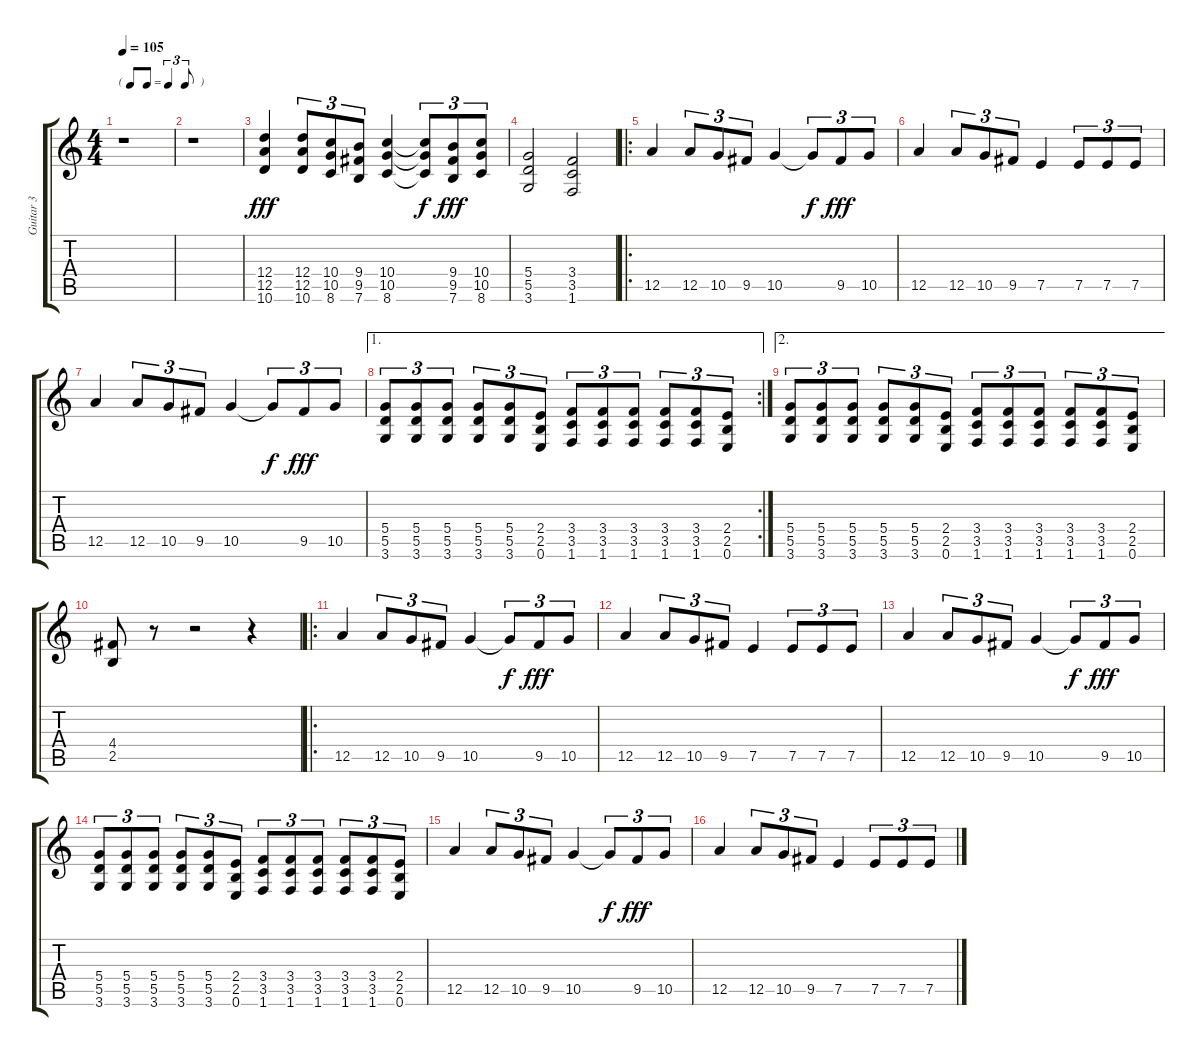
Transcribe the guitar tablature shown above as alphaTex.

\track ("Guitar 3" "Guitar 3") {instrument distortionguitar}
\staff {score tabs}
\tuning (E4 B3 G3 D3 A2 E2) {hide}
\ts (4 4)
\tf triplet8th
\tempo 105
\clef g2
\ks c
r.1{dy fff instrument distortionguitar} |
r.1 |
(12.4 12.5 10.6).4 (12.4 12.5 10.6).8{tu (3 2)} (10.4 10.5 8.6).8{tu (3 2)} (9.4 9.5 7.6).8{tu (3 2)} (10.4 10.5 8.6).4 (10.4{t} 10.5{t} 8.6{t}).8{tu (3 2) dy f} (9.4 9.5 7.6).8{tu (3 2) dy fff} (10.4 10.5 8.6).8{tu (3 2)} |
(5.4 5.5 3.6).2 (3.4 3.5 1.6).2 |
\ro
12.5.4 12.5.8{tu (3 2)} 10.5.8{tu (3 2)} 9.5.8{tu (3 2)} 10.5.4 10.5{t}.8{tu (3 2) dy f} 9.5.8{tu (3 2) dy fff} 10.5.8{tu (3 2)} |
12.5.4 12.5.8{tu (3 2)} 10.5.8{tu (3 2)} 9.5.8{tu (3 2)} 7.5.4 7.5.8{tu (3 2)} 7.5.8{tu (3 2)} 7.5.8{tu (3 2)} |
12.5.4 12.5.8{tu (3 2)} 10.5.8{tu (3 2)} 9.5.8{tu (3 2)} 10.5.4 10.5{t}.8{tu (3 2) dy f} 9.5.8{tu (3 2) dy fff} 10.5.8{tu (3 2)} |
\ae 1
\rc 2
(5.4 5.5 3.6).8{tu (3 2)} (5.4 5.5 3.6).8{tu (3 2)} (5.4 5.5 3.6).8{tu (3 2)} (5.4 5.5 3.6).8{tu (3 2)} (5.4 5.5 3.6).8{tu (3 2)} (2.4 2.5 0.6).8{tu (3 2)} (3.4 3.5 1.6).8{tu (3 2)} (3.4 3.5 1.6).8{tu (3 2)} (3.4 3.5 1.6).8{tu (3 2)} (3.4 3.5 1.6).8{tu (3 2)} (3.4 3.5 1.6).8{tu (3 2)} (2.4 2.5 0.6).8{tu (3 2)} |
\ae 2
(5.4 5.5 3.6).8{tu (3 2)} (5.4 5.5 3.6).8{tu (3 2)} (5.4 5.5 3.6).8{tu (3 2)} (5.4 5.5 3.6).8{tu (3 2)} (5.4 5.5 3.6).8{tu (3 2)} (2.4 2.5 0.6).8{tu (3 2)} (3.4 3.5 1.6).8{tu (3 2)} (3.4 3.5 1.6).8{tu (3 2)} (3.4 3.5 1.6).8{tu (3 2)} (3.4 3.5 1.6).8{tu (3 2)} (3.4 3.5 1.6).8{tu (3 2)} (2.4 2.5 0.6).8{tu (3 2)} |
(4.4 2.5).8 r.8 r.2 r.4 |
\ro
12.5.4 12.5.8{tu (3 2)} 10.5.8{tu (3 2)} 9.5.8{tu (3 2)} 10.5.4 10.5{t}.8{tu (3 2) dy f} 9.5.8{tu (3 2) dy fff} 10.5.8{tu (3 2)} |
12.5.4 12.5.8{tu (3 2)} 10.5.8{tu (3 2)} 9.5.8{tu (3 2)} 7.5.4 7.5.8{tu (3 2)} 7.5.8{tu (3 2)} 7.5.8{tu (3 2)} |
12.5.4 12.5.8{tu (3 2)} 10.5.8{tu (3 2)} 9.5.8{tu (3 2)} 10.5.4 10.5{t}.8{tu (3 2) dy f} 9.5.8{tu (3 2) dy fff} 10.5.8{tu (3 2)} |
(5.4 5.5 3.6).8{tu (3 2)} (5.4 5.5 3.6).8{tu (3 2)} (5.4 5.5 3.6).8{tu (3 2)} (5.4 5.5 3.6).8{tu (3 2)} (5.4 5.5 3.6).8{tu (3 2)} (2.4 2.5 0.6).8{tu (3 2)} (3.4 3.5 1.6).8{tu (3 2)} (3.4 3.5 1.6).8{tu (3 2)} (3.4 3.5 1.6).8{tu (3 2)} (3.4 3.5 1.6).8{tu (3 2)} (3.4 3.5 1.6).8{tu (3 2)} (2.4 2.5 0.6).8{tu (3 2)} |
12.5.4 12.5.8{tu (3 2)} 10.5.8{tu (3 2)} 9.5.8{tu (3 2)} 10.5.4 10.5{t}.8{tu (3 2) dy f} 9.5.8{tu (3 2) dy fff} 10.5.8{tu (3 2)} |
12.5.4 12.5.8{tu (3 2)} 10.5.8{tu (3 2)} 9.5.8{tu (3 2)} 7.5.4 7.5.8{tu (3 2)} 7.5.8{tu (3 2)} 7.5.8{tu (3 2)}
